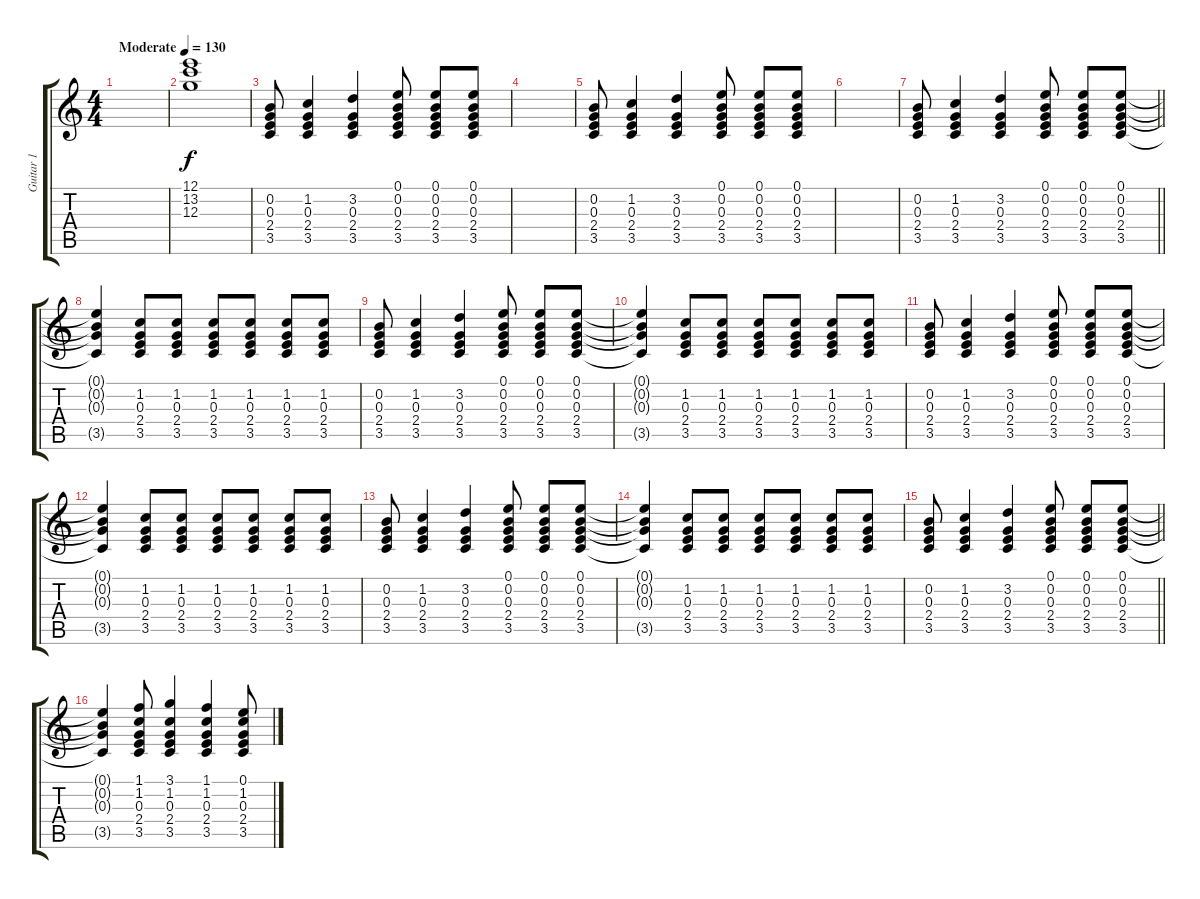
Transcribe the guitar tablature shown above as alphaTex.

\track ("Guitar 1" "Guitar 1") {instrument distortionguitar}
\staff {score tabs}
\tuning (E4 B3 G3 D3 A2 E2) {hide}
\ts (4 4)
\tempo (130 "Moderate")
\clef g2
\ks c
|
(12.1 13.2 12.3).1 |
(0.2 0.3 2.4 3.5).8 (1.2 0.3 2.4 3.5).4 (3.2 0.3 2.4 3.5).4 (0.1 0.2 0.3 2.4 3.5).8 (0.1 0.2 0.3 2.4 3.5).8 (0.1 0.2 0.3 2.4 3.5).8 |
|
(0.2 0.3 2.4 3.5).8 (1.2 0.3 2.4 3.5).4 (3.2 0.3 2.4 3.5).4 (0.1 0.2 0.3 2.4 3.5).8 (0.1 0.2 0.3 2.4 3.5).8 (0.1 0.2 0.3 2.4 3.5).8 |
|
\barLineRight lightlight
(0.2 0.3 2.4 3.5).8 (1.2 0.3 2.4 3.5).4 (3.2 0.3 2.4 3.5).4 (0.1 0.2 0.3 2.4 3.5).8 (0.1 0.2 0.3 2.4 3.5).8 (0.1 0.2 0.3 2.4 3.5).8 |
(0.1{t} 0.2{t} 0.3{t} 3.5{t}).4 (1.2 0.3 2.4 3.5).8 (1.2 0.3 2.4 3.5).8 (1.2 0.3 2.4 3.5).8 (1.2 0.3 2.4 3.5).8 (1.2 0.3 2.4 3.5).8 (1.2 0.3 2.4 3.5).8 |
(0.2 0.3 2.4 3.5).8 (1.2 0.3 2.4 3.5).4 (3.2 0.3 2.4 3.5).4 (0.1 0.2 0.3 2.4 3.5).8 (0.1 0.2 0.3 2.4 3.5).8 (0.1 0.2 0.3 2.4 3.5).8 |
(0.1{t} 0.2{t} 0.3{t} 3.5{t}).4 (1.2 0.3 2.4 3.5).8 (1.2 0.3 2.4 3.5).8 (1.2 0.3 2.4 3.5).8 (1.2 0.3 2.4 3.5).8 (1.2 0.3 2.4 3.5).8 (1.2 0.3 2.4 3.5).8 |
(0.2 0.3 2.4 3.5).8 (1.2 0.3 2.4 3.5).4 (3.2 0.3 2.4 3.5).4 (0.1 0.2 0.3 2.4 3.5).8 (0.1 0.2 0.3 2.4 3.5).8 (0.1 0.2 0.3 2.4 3.5).8 |
(0.1{t} 0.2{t} 0.3{t} 3.5{t}).4 (1.2 0.3 2.4 3.5).8 (1.2 0.3 2.4 3.5).8 (1.2 0.3 2.4 3.5).8 (1.2 0.3 2.4 3.5).8 (1.2 0.3 2.4 3.5).8 (1.2 0.3 2.4 3.5).8 |
(0.2 0.3 2.4 3.5).8 (1.2 0.3 2.4 3.5).4 (3.2 0.3 2.4 3.5).4 (0.1 0.2 0.3 2.4 3.5).8 (0.1 0.2 0.3 2.4 3.5).8 (0.1 0.2 0.3 2.4 3.5).8 |
(0.1{t} 0.2{t} 0.3{t} 3.5{t}).4 (1.2 0.3 2.4 3.5).8 (1.2 0.3 2.4 3.5).8 (1.2 0.3 2.4 3.5).8 (1.2 0.3 2.4 3.5).8 (1.2 0.3 2.4 3.5).8 (1.2 0.3 2.4 3.5).8 |
\barLineRight lightlight
(0.2 0.3 2.4 3.5).8 (1.2 0.3 2.4 3.5).4 (3.2 0.3 2.4 3.5).4 (0.1 0.2 0.3 2.4 3.5).8 (0.1 0.2 0.3 2.4 3.5).8 (0.1 0.2 0.3 2.4 3.5).8 |
(0.1{t} 0.2{t} 0.3{t} 3.5{t}).4 (1.1 1.2 0.3 2.4 3.5).8 (3.1 1.2 0.3 2.4 3.5).4 (1.1 1.2 0.3 2.4 3.5).4 (0.1 1.2 0.3 2.4 3.5).8
